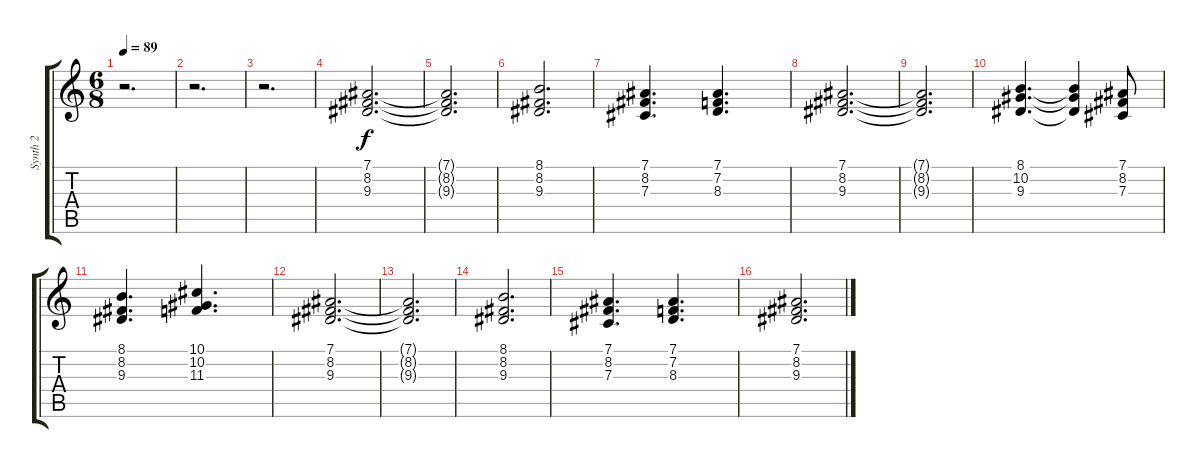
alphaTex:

\track ("Synth 2" "Synth 2") {instrument stringensemble1}
\staff {score tabs}
\tuning (Eb4 Bb3 Gb3 Db3 Ab2 Eb2) {hide}
\ts (6 8)
\tempo 89
\clef g2
\ks c
r.2{d dy f instrument stringensemble1} |
r.2{d} |
r.2{d} |
(7.1 8.2 9.3).2{d} |
(7.1{t} 8.2{t} 9.3{t}).2{d} |
(8.1 8.2 9.3).2{d} |
(7.1 8.2 7.3).4{d} (7.1 7.2 8.3).4{d} |
(7.1 8.2 9.3).2{d} |
(7.1{t} 8.2{t} 9.3{t}).2{d} |
(8.1 10.2 9.3).4{d} (8.1{t} 10.2{t} 9.3{t}).4 (7.1 8.2 7.3).8 |
(8.1 8.2 9.3).4{d} (10.1 10.2 11.3).4{d} |
(7.1 8.2 9.3).2{d} |
(7.1{t} 8.2{t} 9.3{t}).2{d} |
(8.1 8.2 9.3).2{d} |
(7.1 8.2 7.3).4{d} (7.1 7.2 8.3).4{d} |
(7.1 8.2 9.3).2{d}
